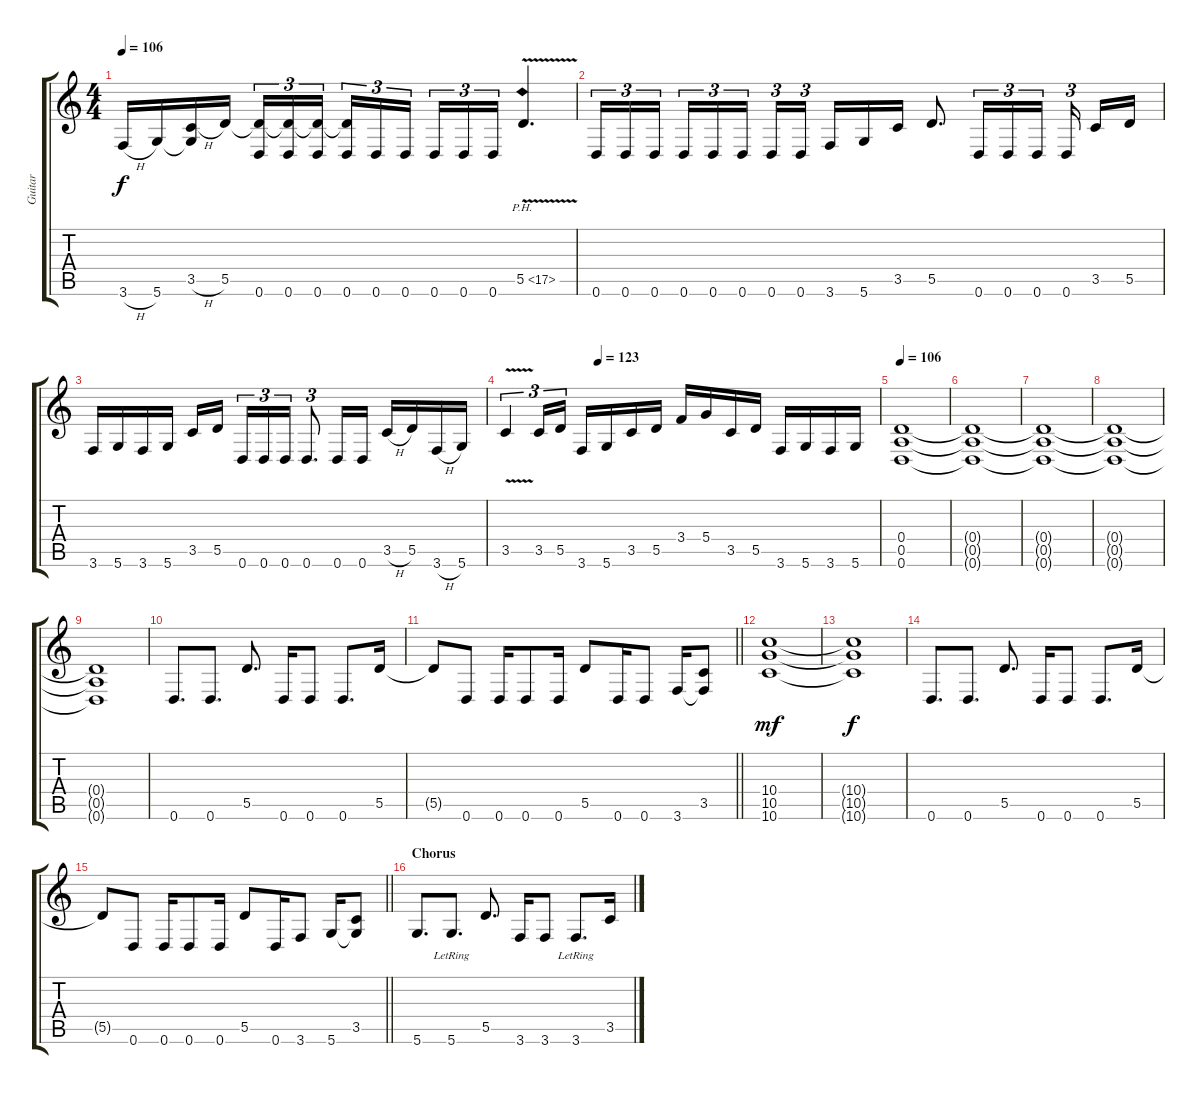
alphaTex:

\track ("Guitar" "Guitar") {instrument distortionguitar}
\staff {score tabs}
\tuning (E4 B3 G3 D3 A2 D2) {hide}
\ts (4 4)
\tempo 106
\clef g2
\ks c
3.6{h}.16{dy f} 5.6.16 (3.5{h} 5.6{t}).16 5.5.16 (5.5{t} 0.6).16{tu (3 2)} (5.5{t} 0.6).16{tu (3 2)} (5.5{t} 0.6).16{tu (3 2) beam splitsecondary} (5.5{t} 0.6).16{tu (3 2)} 0.6.16{tu (3 2)} 0.6.16{tu (3 2)} 0.6.16{tu (3 2)} 0.6.16{tu (3 2)} 0.6.16{tu (3 2)} 5.5{ph 12 v}.4{d} |
0.6.16{tu (3 2)} 0.6.16{tu (3 2)} 0.6.16{tu (3 2) beam splitsecondary} 0.6.16{tu (3 2)} 0.6.16{tu (3 2)} 0.6.16{tu (3 2)} 0.6.16{tu (3 2)} 0.6.16{tu (3 2) beam splitsecondary} 3.6.16 5.6.16 3.5.16 5.5.8{d} 0.6.16{tu (3 2)} 0.6.16{tu (3 2)} 0.6.16{tu (3 2) beam splitsecondary} 0.6.16{tu (3 2) beam splitsecondary} 3.5.16 5.5.16 |
3.6.16 5.6.16 3.6.16 5.6.16 3.5.16 5.5.16{beam splitsecondary} 0.6.16{tu (3 2)} 0.6.16{tu (3 2)} 0.6.16{tu (3 2)} 0.6.8{d tu (3 2)} 0.6.16 0.6.16 3.5{h}.16 5.5.16 3.6{h}.16 5.6.16 |
\tempo (123 0.25)
3.5{v}.4{tu (3 2)} 3.5.16{tu (3 2)} 5.5.16{tu (3 2)} 3.6.16 5.6.16 3.5.16 5.5.16 3.4.16 5.4.16 3.5.16 5.5.16 3.6.16 5.6.16 3.6.16 5.6.16 |
\tempo 106
(0.4 0.5 0.6).1 |
(0.4{t} 0.5{t} 0.6{t}).1 |
(0.4{t} 0.5{t} 0.6{t}).1 |
(0.4{t} 0.5{t} 0.6{t}).1 |
(0.4{t} 0.5{t} 0.6{t}).1 |
0.6.8{d} 0.6.8{d} 5.5.8{d} 0.6.16 0.6.8 0.6.8{d} 5.5.16 |
\barLineRight lightlight
5.5{t}.8 0.6.8 0.6.16 0.6.8 0.6.16 5.5.8 0.6.16 0.6.8 3.6.16 (3.5 3.6{t}).8 |
(10.4 10.5 10.6).1{dy mf} |
(10.4{t} 10.5{t} 10.6{t}).1{dy f} |
0.6.8{d} 0.6.8{d} 5.5.8{d} 0.6.16 0.6.8 0.6.8{d} 5.5.16 |
\barLineRight lightlight
5.5{t}.8 0.6.8 0.6.16 0.6.8 0.6.16 5.5.8 0.6.16 3.6.8 5.6.16 (3.5 5.6{t}).8 |
\section ("" "Chorus")
5.6.8{d} 5.6{lr}.8{d} 5.5.8{d} 3.6.16 3.6.8 3.6{lr}.8{d} 3.5.16
